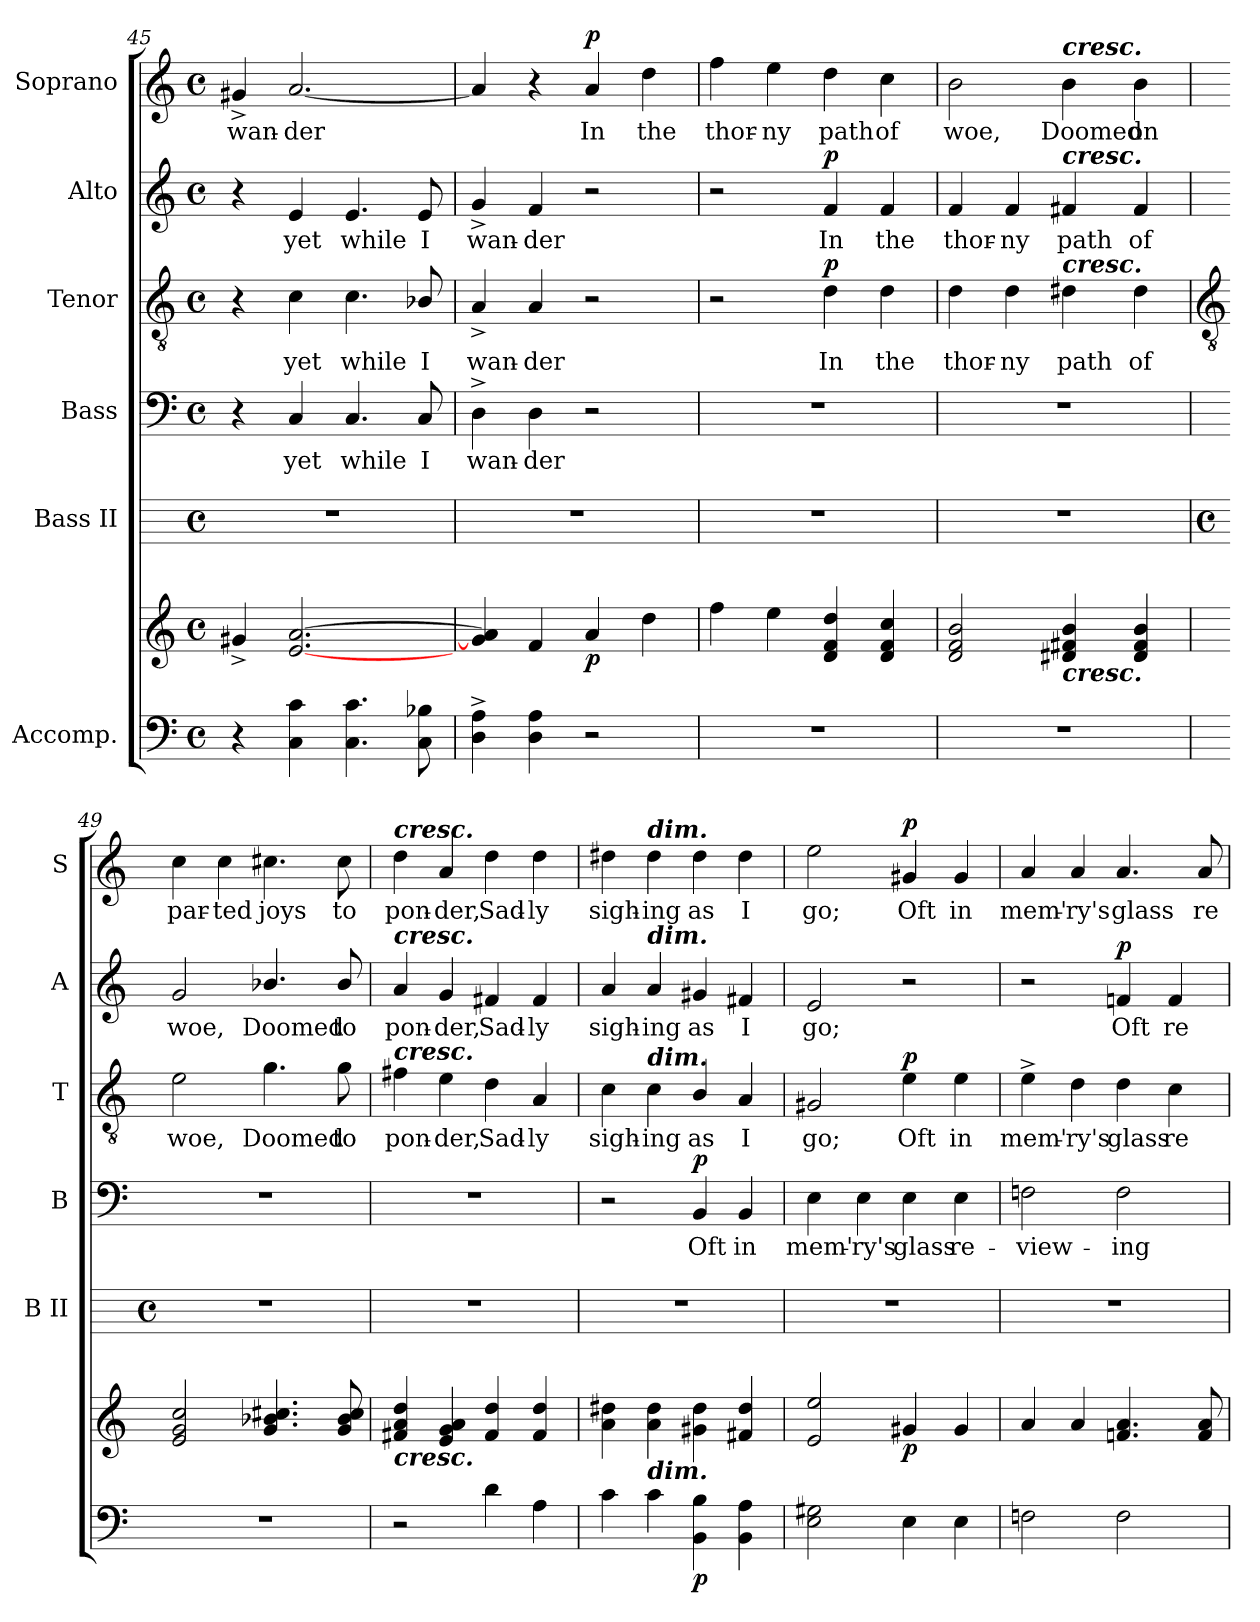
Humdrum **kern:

**kern	**kern	**dynam	**kern	**kern	**text	**dynam	**kern	**text	**dynam	**kern	**text	**dynam	**kern	**text	**dynam
*part6	*part6	*part6	*part5	*part4	*part4	*part4	*part3	*part3	*part3	*part2	*part2	*part2	*part1	*part1	*part1
*staff7	*staff6	*staff6/7	*staff5	*staff4	*staff4	*staff4	*staff3	*staff3	*staff3	*staff2	*staff2	*staff2	*staff1	*staff1	*staff1
*I"Accomp.	*	*	*I"Bass II	*I"Bass	*	*	*I"Tenor	*	*	*I"Alto	*	*	*I"Soprano	*	*
*	*	*	*I'B II	*I'B	*	*	*I'T	*	*	*I'A	*	*	*I'S	*	*
*clefF4	*clefG2	*	*	*clefF4	*	*	*clefGv2	*	*	*clefG2	*	*	*clefG2	*	*
*k[]	*k[]	*	*	*k[]	*	*	*k[]	*	*	*k[]	*	*	*k[]	*	*
*C:	*C:	*	*	*C:	*	*	*C:	*	*	*C:	*	*	*C:	*	*
*M4/4	*M4/4	*	*M4/4	*M4/4	*	*	*M4/4	*	*	*M4/4	*	*	*M4/4	*	*
*met(c)	*met(c)	*	*met(c)	*met(c)	*	*	*met(c)	*	*	*met(c)	*	*	*met(c)	*	*
=45	=45	=45	=45	=45	=45	=45	=45	=45	=45	=45	=45	=45	=45	=45	=45
!	!	!	!	!	!	!	!	!	!	!	!	!	!	!LO:LY:b	!
4r	4g#X^	.	1r	4r	.	.	4r	.	.	4r	.	.	4g#X^	wan-	.
!	!	!	!	!	!LO:LY:b	!	!	!LO:LY:b	!	!	!LO:LY:b	!	!	!LO:LY:b	!
4C 4c	[2.e [2.a	.	.	4C	yet	.	4c	yet	.	4e	yet	.	[2.a	-der	.
!	!	!	!	!	!LO:LY:b	!	!	!LO:LY:b	!	!	!LO:LY:b	!	!	!	!
4.C 4.c	.	.	.	4.C	while	.	4.c	while	.	4.e	while	.	.	.	.
!	!	!	!	!	!LO:LY:b	!	!	!LO:LY:b	!	!	!LO:LY:b	!	!	!	!
8C 8B-X	.	.	.	8C	I	.	8B-X/	I	.	8e	I	.	.	.	.
=46	=46	=46	=46	=46	=46	=46	=46	=46	=46	=46	=46	=46	=46	=46	=46
!	!	!	!	!	!LO:LY:b	!	!	!LO:LY:b	!	!	!LO:LY:b	!	!	!	!
4D^ 4A^	4g] 4a]	.	1r	4D^	wan-	.	4A^	wan-	.	4g^	wan-	.	4a]	.	.
!	!	!	!	!	!LO:LY:b	!	!	!LO:LY:b	!	!	!LO:LY:b	!	!	!	!
4D 4A	4f	.	.	4D	-der	.	4A	-der	.	4f	-der	.	4r	.	.
!	!	!LO:DY:b	!	!	!	!	!	!	!	!	!	!	!	!LO:LY:b	!LO:DY:b
2r	4a	p	.	2r	.	.	2r	.	.	2r	.	.	4a	In	p
!	!	!	!	!	!	!	!	!	!	!	!	!	!	!LO:LY:b	!
.	4dd	.	.	.	.	.	.	.	.	.	.	.	4dd	the	.
=47	=47	=47	=47	=47	=47	=47	=47	=47	=47	=47	=47	=47	=47	=47	=47
!	!	!	!	!	!	!	!	!	!	!	!	!	!	!LO:LY:b	!
1r	4ff	.	1r	1r	.	.	2r	.	.	2r	.	.	4ff	thor-	.
!	!	!	!	!	!	!	!	!	!	!	!	!	!	!LO:LY:b	!
.	4ee	.	.	.	.	.	.	.	.	.	.	.	4ee	-ny	.
!	!	!	!	!	!	!	!	!LO:LY:b	!LO:DY:b	!	!LO:LY:b	!LO:DY:b	!	!LO:LY:b	!
.	4d 4f 4dd	.	.	.	.	.	4d	In	p	4f	In	p	4dd	path	.
!	!	!	!	!	!	!	!	!LO:LY:b	!	!	!LO:LY:b	!	!	!LO:LY:b	!
.	4d 4f 4cc	.	.	.	.	.	4d	the	.	4f	the	.	4cc	of	.
=48	=48	=48	=48	=48	=48	=48	=48	=48	=48	=48	=48	=48	=48	=48	=48
!	!	!	!	!	!	!	!	!LO:LY:b	!	!	!LO:LY:b	!	!	!LO:LY:b	!
1r	2d 2f 2b	.	1r	1r	.	.	4d	thor-	.	4f	thor-	.	2b	woe,	.
!	!	!	!	!	!	!	!	!LO:LY:b	!	!	!LO:LY:b	!	!	!	!
.	.	.	.	.	.	.	4d	-ny	.	4f	-ny	.	.	.	.
!	!	!	!	!	!	!	!	!	!	!	!	!	!LO:TX:a:Bi:t=cresc.	!	!
!	!	!	!	!	!	!	!	!	!	!LO:TX:a:Bi:t=cresc.	!	!	!	!	!
!	!	!	!	!	!	!	!LO:TX:a:Bi:t=cresc.	!	!	!	!	!	!	!	!
!	!LO:TX:b:Bi:t=cresc.	!	!	!	!	!	!	!	!	!	!	!	!	!	!
!	!	!	!	!	!	!	!	!LO:LY:b	!	!	!LO:LY:b	!	!	!LO:LY:b	!
.	4d#X 4f#X 4b	.	.	.	.	.	4d#X	path	.	4f#X	path	.	4b	Doomed	.
!	!	!	!	!	!	!	!	!LO:LY:b	!	!	!LO:LY:b	!	!	!LO:LY:b	!
.	4d# 4f# 4b	.	.	.	.	.	4d#	of	.	4f#	of	.	4b	on	.
!!LO:LB:g=z
=49	=49	=49	=49	=49	=49	=49	=49	=49	=49	=49	=49	=49	=49	=49	=49
*	*	*	*	*	*	*	*clefGv2	*	*	*	*	*	*	*	*
*	*	*	*M4/4	*	*	*	*	*	*	*	*	*	*	*	*
*	*	*	*met(c)	*	*	*	*	*	*	*	*	*	*	*	*
!	!	!	!	!	!	!	!	!LO:LY:b	!	!	!LO:LY:b	!	!	!LO:LY:b	!
1r	2e 2g 2cc	.	1r	1r	.	.	2e	woe,	.	2g	woe,	.	4cc	par-	.
!	!	!	!	!	!	!	!	!	!	!	!	!	!	!LO:LY:b	!
.	.	.	.	.	.	.	.	.	.	.	.	.	4cc	-ted	.
!	!	!	!	!	!	!	!	!LO:LY:b	!	!	!LO:LY:b	!	!	!LO:LY:b	!
.	4.g 4.b-X 4.cc#X	.	.	.	.	.	4.g	Doomed	.	4.b-X/	Doomed	.	4.cc#X	joys	.
!	!	!	!	!	!	!	!	!LO:LY:b	!	!	!LO:LY:b	!	!	!LO:LY:b	!
.	8g 8b- 8cc#	.	.	.	.	.	8g	to	.	8b-/	to	.	8cc#	to	.
=50	=50	=50	=50	=50	=50	=50	=50	=50	=50	=50	=50	=50	=50	=50	=50
!	!	!	!	!	!	!	!	!	!	!	!	!	!LO:TX:a:Bi:t=cresc.	!	!
!	!	!	!	!	!	!	!	!	!	!LO:TX:a:Bi:t=cresc.	!	!	!	!	!
!	!	!	!	!	!	!	!LO:TX:a:Bi:t=cresc.	!	!	!	!	!	!	!	!
!	!LO:TX:b:Bi:t=cresc.	!	!	!	!	!	!	!	!	!	!	!	!	!	!
!	!	!	!	!	!	!	!	!LO:LY:b	!	!	!LO:LY:b	!	!	!LO:LY:b	!
2r	4f#X 4a 4dd	.	1r	1r	.	.	4f#X	pon-	.	4a	pon-	.	4dd	pon-	.
!	!	!	!	!	!	!	!	!LO:LY:b	!	!	!LO:LY:b	!	!	!LO:LY:b	!
.	4e 4g 4a	.	.	.	.	.	4e	-der,	.	4g	-der,	.	4a	-der,	.
!	!	!	!	!	!	!	!	!LO:LY:b	!	!	!LO:LY:b	!	!	!LO:LY:b	!
4d	4f# 4dd	.	.	.	.	.	4d	Sad-	.	4f#X	Sad-	.	4dd	Sad-	.
!	!	!	!	!	!	!	!	!LO:LY:b	!	!	!LO:LY:b	!	!	!LO:LY:b	!
4A	4f# 4dd	.	.	.	.	.	4A	-ly	.	4f#	-ly	.	4dd	-ly	.
=51	=51	=51	=51	=51	=51	=51	=51	=51	=51	=51	=51	=51	=51	=51	=51
!	!	!	!	!	!	!	!	!LO:LY:b	!	!	!LO:LY:b	!	!	!LO:LY:b	!
4c	4a 4dd#X	.	1r	2r	.	.	4c	sigh-	.	4a	sigh-	.	4dd#X	sigh-	.
!	!	!	!	!	!	!	!	!	!	!	!	!	!LO:TX:a:Bi:t=dim.	!	!
!	!	!	!	!	!	!	!	!	!	!LO:TX:a:Bi:t=dim.	!	!	!	!	!
!	!	!	!	!	!	!	!LO:TX:a:Bi:t=dim.	!	!	!	!	!	!	!	!
!	!LO:TX:b:Bi:t=dim.	!	!	!	!	!	!	!	!	!	!	!	!	!	!
!	!	!	!	!	!	!	!	!LO:LY:b	!	!	!LO:LY:b	!	!	!LO:LY:b	!
4c	4a 4dd#	.	.	.	.	.	4c	-ing	.	4a	-ing	.	4dd#	-ing	.
!	!	!LO:DY:b=2	!	!	!LO:LY:b	!LO:DY:b	!	!LO:LY:b	!	!	!LO:LY:b	!	!	!LO:LY:b	!
4BB 4B	4g#X 4dd#	p	.	4BB	Oft	p	4B/	as	.	4g#X	as	.	4dd#	as	.
!	!	!	!	!	!LO:LY:b	!	!	!LO:LY:b	!	!	!LO:LY:b	!	!	!LO:LY:b	!
4BB 4A	4f#X 4dd#	.	.	4BB	in	.	4A	I	.	4f#X	I	.	4dd#	I	.
=52	=52	=52	=52	=52	=52	=52	=52	=52	=52	=52	=52	=52	=52	=52	=52
!	!	!	!	!	!LO:LY:b	!	!	!LO:LY:b	!	!	!LO:LY:b	!	!	!LO:LY:b	!
2E 2G#X	2e 2ee	.	1r	4E	mem'-	.	2G#X	go;	.	2e	go;	.	2ee	go;	.
!	!	!	!	!	!LO:LY:b	!	!	!	!	!	!	!	!	!	!
.	.	.	.	4E	-ry's	.	.	.	.	.	.	.	.	.	.
!	!	!LO:DY:b	!	!	!LO:LY:b	!	!	!LO:LY:b	!LO:DY:b	!	!	!	!	!LO:LY:b	!LO:DY:b
4E	4g#X	p	.	4E	glass	.	4e	Oft	p	2r	.	.	4g#X	Oft	p
!	!	!	!	!	!LO:LY:b	!	!	!LO:LY:b	!	!	!	!	!	!LO:LY:b	!
4E	4g#	.	.	4E	re-	.	4e	in	.	.	.	.	4g#	in	.
=53	=53	=53	=53	=53	=53	=53	=53	=53	=53	=53	=53	=53	=53	=53	=53
!	!	!	!	!	!LO:LY:b	!	!	!LO:LY:b	!	!	!	!	!	!LO:LY:b	!
2Fn	4a	.	1r	2Fn	-view-	.	4e^	mem'-	.	2r	.	.	4a	mem'-	.
!	!	!	!	!	!	!	!	!LO:LY:b	!	!	!	!	!	!LO:LY:b	!
.	4a	.	.	.	.	.	4d	-ry's	.	.	.	.	4a	-ry's	.
!	!	!	!	!	!LO:LY:b	!	!	!LO:LY:b	!	!	!LO:LY:b	!LO:DY:b	!	!LO:LY:b	!
2F	4.fn 4.a	.	.	2F	-ing	.	4d	glass	.	4fn	Oft	p	4.a	glass	.
!	!	!	!	!	!	!	!	!LO:LY:b	!	!	!LO:LY:b	!	!	!	!
.	.	.	.	.	.	.	4c	re-	.	4f	re-	.	.	.	.
!	!	!	!	!	!	!	!	!	!	!	!	!	!	!LO:LY:b	!
.	8f 8a	.	.	.	.	.	.	.	.	.	.	.	8a	re-	.
=	=	=	=	=	=	=	=	=	=	=	=	=	=	=	=
*-	*-	*-	*-	*-	*-	*-	*-	*-	*-	*-	*-	*-	*-	*-	*-
